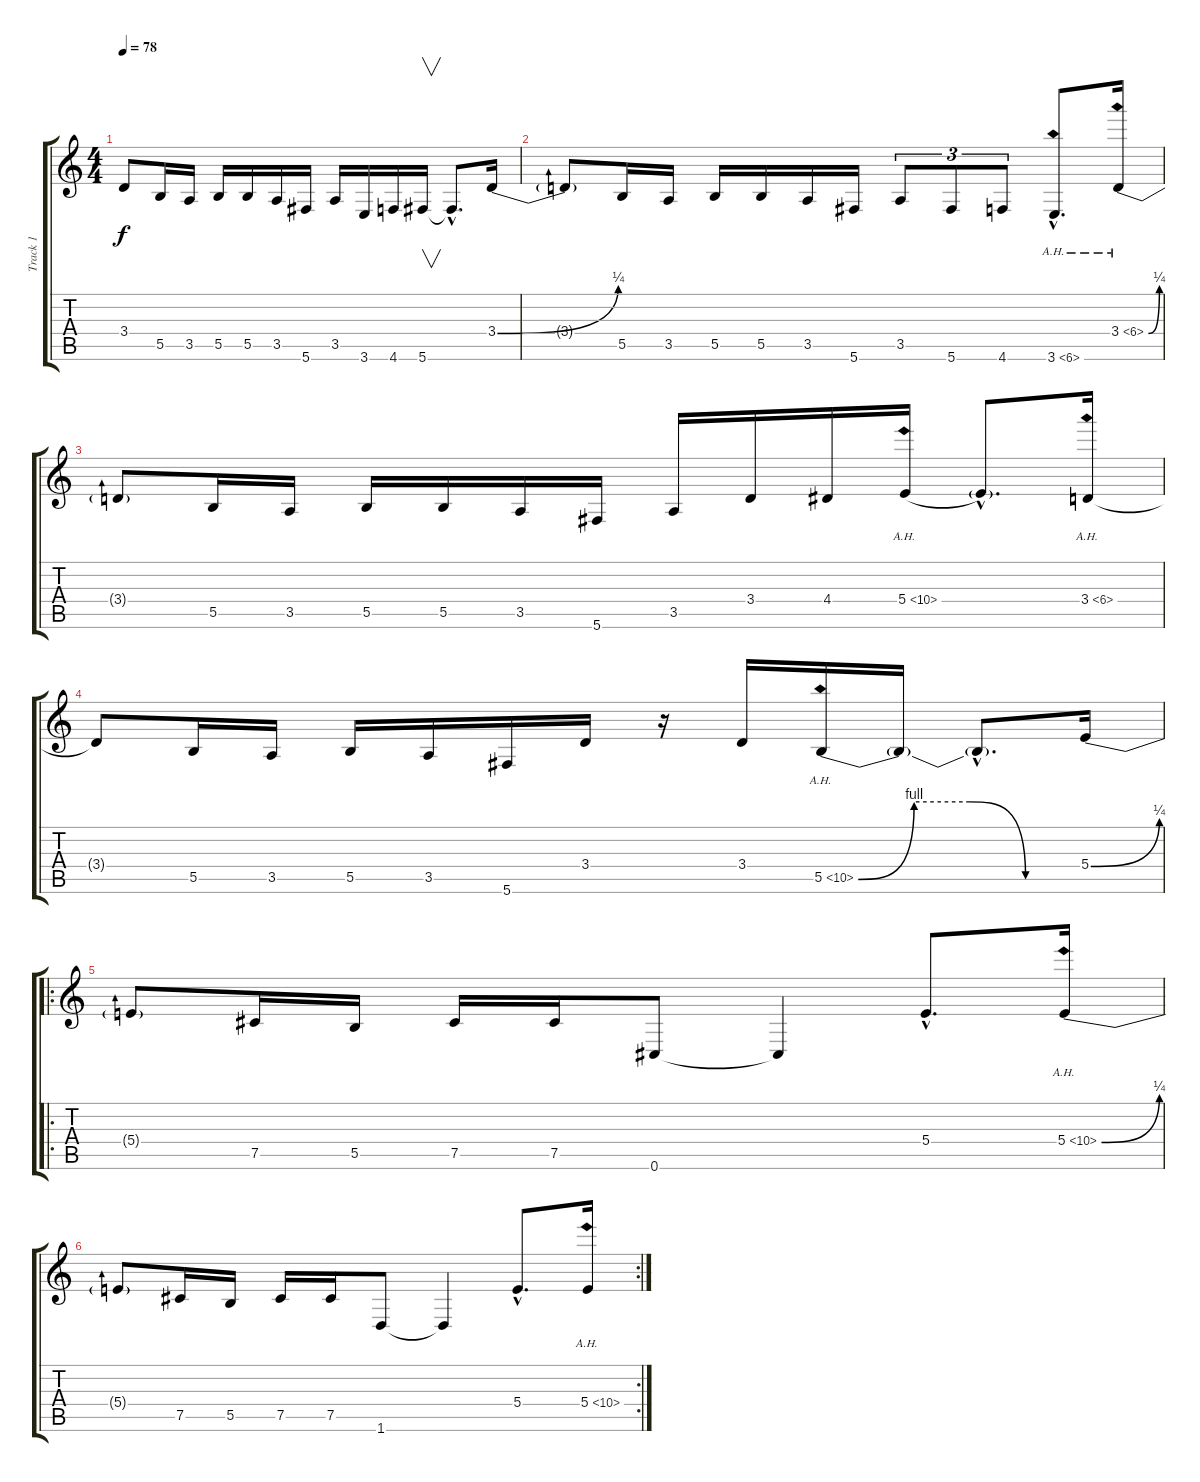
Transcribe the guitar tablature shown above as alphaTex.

\track ("Track 1" "Track 1") {instrument distortionguitar}
\staff {score tabs}
\tuning (Db4 Ab3 E3 B2 Gb2 Db2) {hide}
\ts (4 4)
\tempo 78
\clef g2
\ks c
3.4{t}.8{dy f} 5.5.16 3.5.16 5.5.16 5.5.16 3.5.16 5.6.16 3.5.16 3.6.16 4.6.16 5.6.16{v} 5.6{hac t}.8{d} 3.4{be (bend 0 0 60 1)}.16 |
3.4{t}.8 5.5.16 3.5.16 5.5.16 5.5.16 3.5.16 5.6.16 3.5.8{tu (3 2)} 5.6.8{tu (3 2)} 4.6.8{tu (3 2)} 3.6{be (hold 0 0 60 0) ah 3 hac}.8{d} 3.4{be (bend 0 0 60 1) ah 3}.16 |
3.4{t}.8 5.5.16 3.5.16 5.5.16 5.5.16 3.5.16 5.6.16 3.5.16 3.4.16 4.4.16 5.4{be (hold 0 0 60 0) ah 5}.16 5.4{hac t}.8{d} 3.4{ah 3}.16 |
3.4{t}.8 5.5.16 3.5.16 5.5.16 3.5.16 5.6.16 3.4.16 r.16 3.4.16 5.5{be (custom 0 0 15 4 30 4 45 0 60 0) ah 5}.16 5.5{t}.16 5.5{hac t}.8{d} 5.4{be (bend 0 0 60 1)}.16 |
\ro
5.4{t}.8 7.5.16 5.5.16 7.5.16 7.5.16 0.6.8 0.6{t}.4 5.4{hac}.8{d} 5.4{be (bend 0 0 60 1) ah 5}.16 |
\rc 2
5.4{t}.8 7.5.16 5.5.16 7.5.16 7.5.16 1.6.8 1.6{t}.4 5.4{hac}.8{d} 5.4{ah 5}.16
